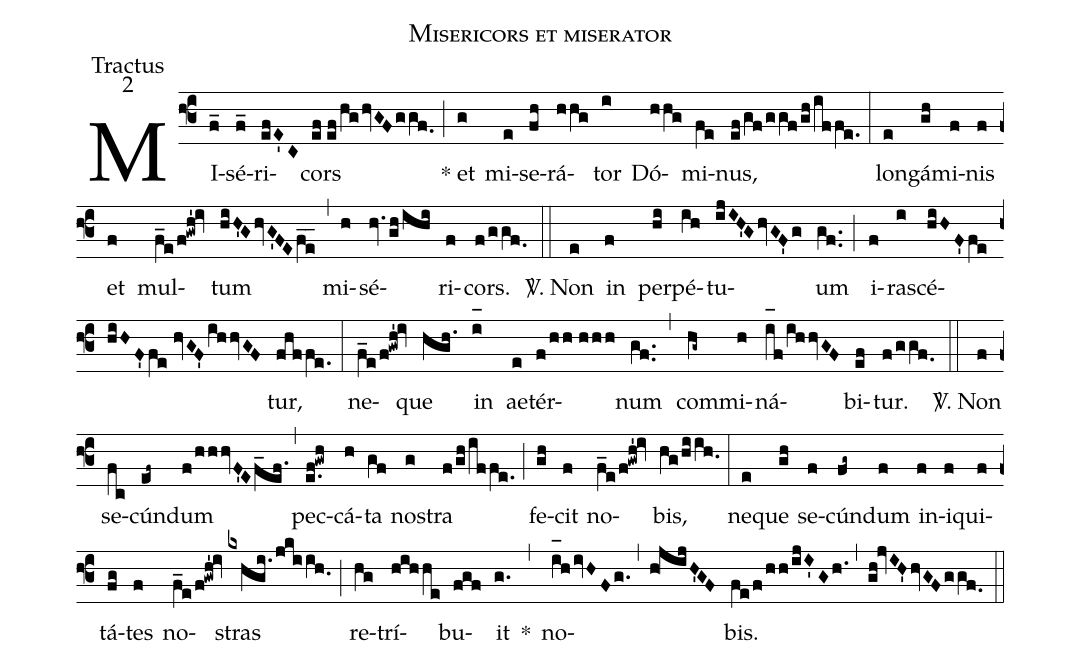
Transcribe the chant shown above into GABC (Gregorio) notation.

name:Misericors et miserator;
office-part:Tractus;
mode:2;
%%
(f3) MI(f_)sé(f_)ri(efE'C)cors(ef//ef/hghvGFggf.0) (;) * et(g) mi(e)se(fh)rá(hhg)tor(i) Dó(hhg)mi(fe)nus,(ef/gf/ggf/gh/iffe.) (:) lon(e)gá(gh)mi(f)nis(f) et(f) mul(f_e/f!gwh'!iv)tum(hiH'GhvG'FEfe__) (,) mi(h)sé(hv.gh/ihi)ri(f)cors.(f/ggf.0) (::)
<sp>V/</sp>. Non(e) in(f) per(hi)pé(ih)tu(ijIH'GhvGF'g)um(gf..) (;) i(f)ra(i)scé(hiHF'/!fe//hiHF'/!fe//hvGF'ihhvGF)tur,(fhffe.) (:) ne(f_e/f!gwh'!iv)que(hgh.) in(i_[oh:h]) ae(e)tér(f/hh//hhh)num(gf..) (,) com(hg~)mi(h)ná(i_[oh:h]f/ihhvGF)bi(ef)tur.(f/ggf.0) (::)
<sp>V/</sp>. Non(f) se(fc)cún(ef~)dum(f/hhhvF'Ef_ef.) (,) pec(e.f!gwh)cá(h)ta(gf) no(g)stra(f/gh/iffe.) (;) fe(gh)cit(f) no(f_e/f!gwh'!iv)bis,(hg/hiih.0) (:) ne(e)que(gh) se(f)cún(fg~)dum(f) in(f)i(f)qui(f)tá(fg)tes(f) no(f_e/f!gwh'!iv)stras(kxhgi.jkiih.0) (;) re(hg)trí(hihhe)bu(fgf)it(g.) *(,) no(i_[oh:h]hivHFg.)(,)(h!jijH'GF)bis.(fe/f/hh/ijI'Gh.) (,) (gh!jvIH'hvGFggf.0) (::)
